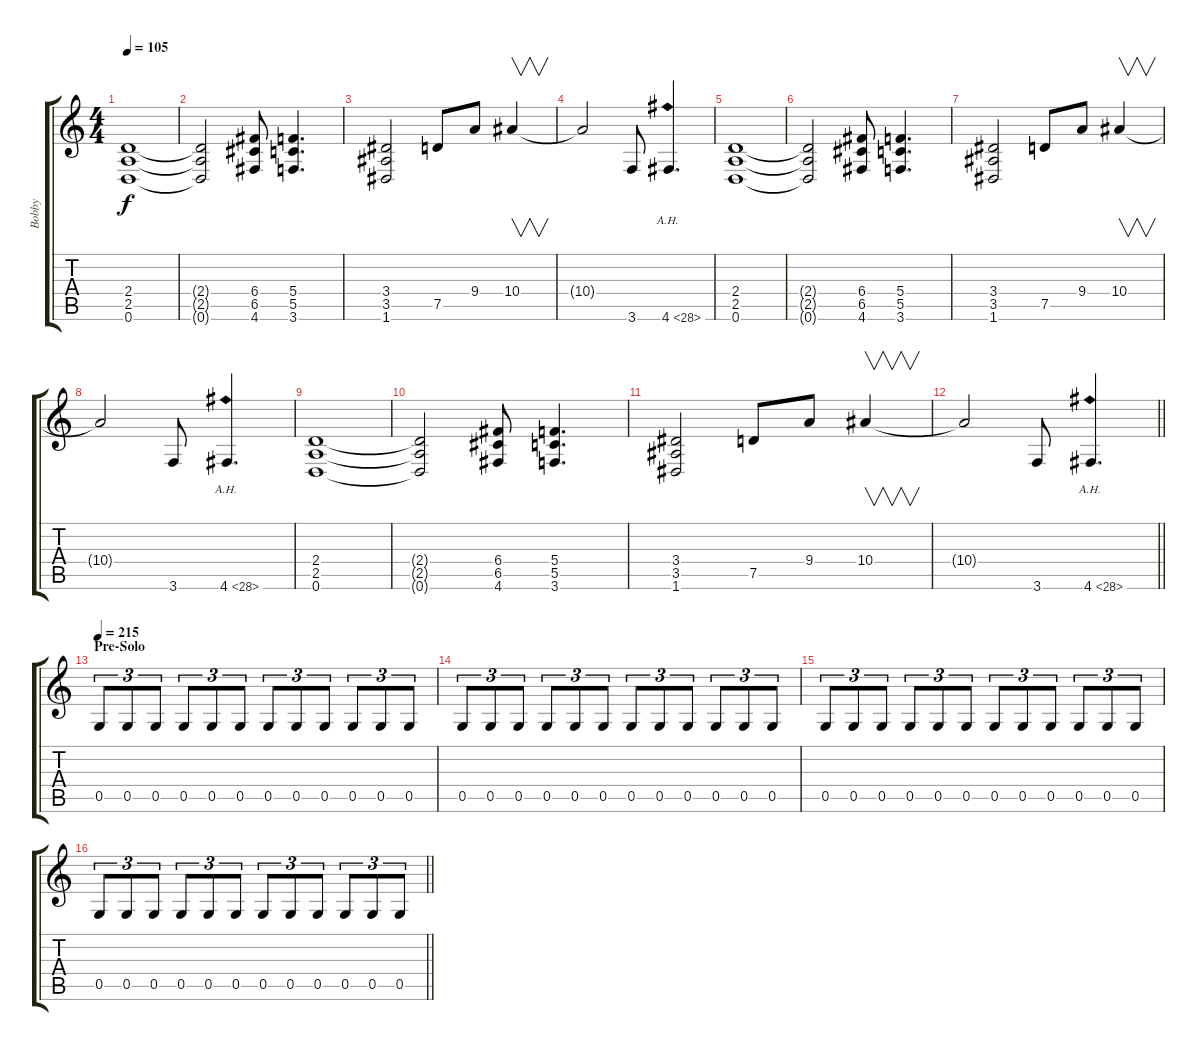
\track ("Bobby" "Bobby") {instrument distortionguitar}
\staff {score tabs}
\tuning (D4 A3 F3 C3 G2 D2) {hide}
\ts (4 4)
\tempo 105
\clef g2
\ks c
(2.4 2.5 0.6).1{dy f} |
(2.4{t} 2.5{t} 0.6{t}).2 (6.4 6.5 4.6).8 (5.4 5.5 3.6).4{d} |
(3.4 3.5 1.6).2 7.5.8 9.4.8 10.4.4{v} |
10.4{t}.2 3.6.8 4.6{ah 24}.4{d} |
(2.4 2.5 0.6).1 |
(2.4{t} 2.5{t} 0.6{t}).2 (6.4 6.5 4.6).8 (5.4 5.5 3.6).4{d} |
(3.4 3.5 1.6).2 7.5.8 9.4.8 10.4.4{v} |
10.4{t}.2 3.6.8 4.6{ah 24}.4{d} |
(2.4 2.5 0.6).1 |
(2.4{t} 2.5{t} 0.6{t}).2 (6.4 6.5 4.6).8 (5.4 5.5 3.6).4{d} |
(3.4 3.5 1.6).2 7.5.8 9.4.8 10.4.4{v} |
\barLineRight lightlight
10.4{t}.2 3.6.8 4.6{ah 24}.4{d} |
\section ("" "Pre-Solo")
\tempo 215
0.5.8{tu (3 2)} 0.5.8{tu (3 2)} 0.5.8{tu (3 2)} 0.5.8{tu (3 2)} 0.5.8{tu (3 2)} 0.5.8{tu (3 2)} 0.5.8{tu (3 2)} 0.5.8{tu (3 2)} 0.5.8{tu (3 2)} 0.5.8{tu (3 2)} 0.5.8{tu (3 2)} 0.5.8{tu (3 2)} |
0.5.8{tu (3 2)} 0.5.8{tu (3 2)} 0.5.8{tu (3 2)} 0.5.8{tu (3 2)} 0.5.8{tu (3 2)} 0.5.8{tu (3 2)} 0.5.8{tu (3 2)} 0.5.8{tu (3 2)} 0.5.8{tu (3 2)} 0.5.8{tu (3 2)} 0.5.8{tu (3 2)} 0.5.8{tu (3 2)} |
0.5.8{tu (3 2)} 0.5.8{tu (3 2)} 0.5.8{tu (3 2)} 0.5.8{tu (3 2)} 0.5.8{tu (3 2)} 0.5.8{tu (3 2)} 0.5.8{tu (3 2)} 0.5.8{tu (3 2)} 0.5.8{tu (3 2)} 0.5.8{tu (3 2)} 0.5.8{tu (3 2)} 0.5.8{tu (3 2)} |
\barLineRight lightlight
0.5.8{tu (3 2)} 0.5.8{tu (3 2)} 0.5.8{tu (3 2)} 0.5.8{tu (3 2)} 0.5.8{tu (3 2)} 0.5.8{tu (3 2)} 0.5.8{tu (3 2)} 0.5.8{tu (3 2)} 0.5.8{tu (3 2)} 0.5.8{tu (3 2)} 0.5.8{tu (3 2)} 0.5.8{tu (3 2)}
